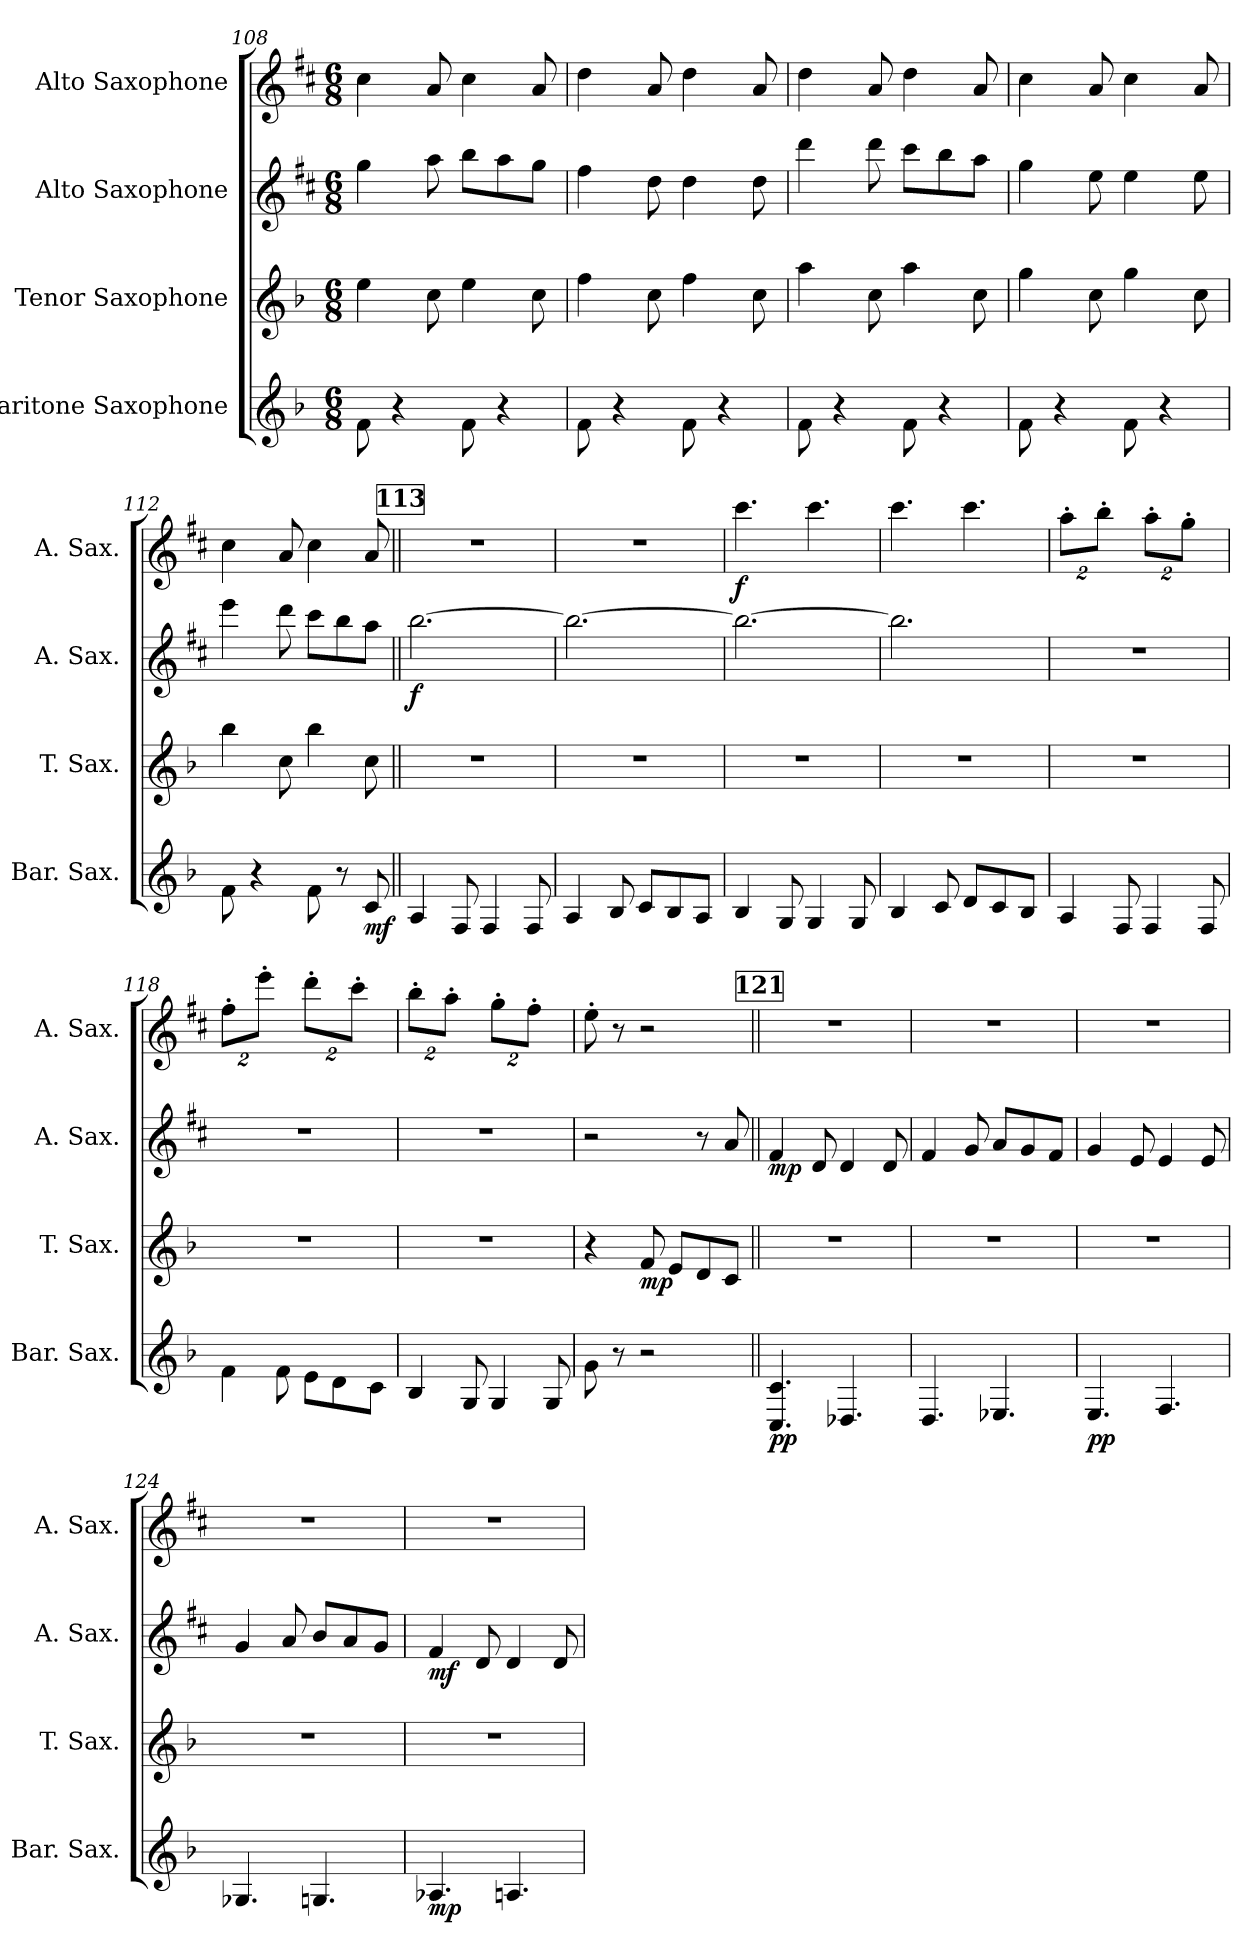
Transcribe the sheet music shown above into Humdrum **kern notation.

**kern	**dynam	**kern	**dynam	**kern	**dynam	**kern	**dynam
*part4	*part4	*part3	*part3	*part2	*part2	*part1	*part1
*staff4	*staff4	*staff3	*staff3	*staff2	*staff2	*staff1	*staff1
*I"Baritone Saxophone	*	*I"Tenor Saxophone	*	*I"Alto Saxophone	*	*I"Alto Saxophone	*
*I'Bar. Sax.	*	*I'T. Sax.	*	*I'A. Sax.	*	*I'A. Sax.	*
*clefG2	*	*clefG2	*	*clefG2	*	*clefG2	*
*ITrd12c21	*	*ITrd8c14	*	*ITrd5c9	*	*ITrd5c9	*
*k[b-]	*	*k[b-]	*	*k[b-]	*	*k[b-]	*
*M6/8	*	*M6/8	*	*M6/8	*	*M6/8	*
=108	=108	=108	=108	=108	=108	=108	=108
8F\	.	4e\	.	4b-\	.	4e\	.
4r	.	.	.	.	.	.	.
.	.	8c\	.	8cc\	.	8c/	.
8F\	.	4e\	.	8dd\L	.	4e\	.
4r	.	.	.	8cc\	.	.	.
.	.	8c\	.	8b-\J	.	8c/	.
=109	=109	=109	=109	=109	=109	=109	=109
8F\	.	4f\	.	4a\	.	4f\	.
4r	.	.	.	.	.	.	.
.	.	8c\	.	8f\	.	8c/	.
8F\	.	4f\	.	4f\	.	4f\	.
4r	.	.	.	.	.	.	.
.	.	8c\	.	8f\	.	8c/	.
=110	=110	=110	=110	=110	=110	=110	=110
8F\	.	4a\	.	4ff\	.	4f\	.
4r	.	.	.	.	.	.	.
.	.	8c\	.	8ff\	.	8c/	.
8F\	.	4a\	.	8ee\L	.	4f\	.
4r	.	.	.	8dd\	.	.	.
.	.	8c\	.	8cc\J	.	8c/	.
=111	=111	=111	=111	=111	=111	=111	=111
8F\	.	4g\	.	4b-\	.	4e\	.
4r	.	.	.	.	.	.	.
.	.	8c\	.	8g\	.	8c/	.
8F\	.	4g\	.	4g\	.	4e\	.
4r	.	.	.	.	.	.	.
.	.	8c\	.	8g\	.	8c/	.
!!LO:LB:g=z
=112	=112	=112	=112	=112	=112	=112	=112
8F\	.	4b-\	.	4gg\	.	4e\	.
4r	.	.	.	.	.	.	.
.	.	8c\	.	8ff\	.	8c/	.
8F\	.	4b-\	.	8ee\L	.	4e\	.
8r	.	.	.	8dd\	.	.	.
!	!LO:DY:b	!	!	!	!	!	!
8C/	mf	8c\	.	8cc\J	.	8c/	.
!!LO:REH:place=s1:a:B:fs=14:t=113
=113||	=113||	=113||	=113||	=113||	=113||	=113||	=113||
!	!	!	!	!	!LO:DY:b	!	!
4AA/	.	2.r	.	[2.dd\	f	2.r	.
8FF/	.	.	.	.	.	.	.
4FF/	.	.	.	.	.	.	.
8FF/	.	.	.	.	.	.	.
=114	=114	=114	=114	=114	=114	=114	=114
4AA/	.	2.r	.	2.dd\_	.	2.r	.
8BB-/	.	.	.	.	.	.	.
8C/L	.	.	.	.	.	.	.
8BB-/	.	.	.	.	.	.	.
8AA/J	.	.	.	.	.	.	.
=115	=115	=115	=115	=115	=115	=115	=115
!	!	!	!	!	!	!	!LO:DY:b
4BB-/	.	2.r	.	2.dd\_	.	4.ee\	f
8GG/	.	.	.	.	.	.	.
4GG/	.	.	.	.	.	4.ee\	.
8GG/	.	.	.	.	.	.	.
=116	=116	=116	=116	=116	=116	=116	=116
4BB-/	.	2.r	.	2.dd\]	.	4.ee\	.
8C/	.	.	.	.	.	.	.
8D/L	.	.	.	.	.	4.ee\	.
8C/	.	.	.	.	.	.	.
8BB-/J	.	.	.	.	.	.	.
=117	=117	=117	=117	=117	=117	=117	=117
*	*	*	*	*	*	*Xbrackettup	*
4AA/	.	2.r	.	2.r	.	16%3cc'\L	.
.	.	.	.	.	.	16%3dd'\J	.
8FF/	.	.	.	.	.	.	.
4FF/	.	.	.	.	.	16%3cc'\L	.
.	.	.	.	.	.	16%3b-'\J	.
8FF/	.	.	.	.	.	.	.
!!LO:LB:g=z
=118	=118	=118	=118	=118	=118	=118	=118
4F\	.	2.r	.	2.r	.	16%3a'\L	.
.	.	.	.	.	.	16%3gg'\J	.
8F\	.	.	.	.	.	.	.
8E\L	.	.	.	.	.	16%3ff'\L	.
8D\	.	.	.	.	.	.	.
.	.	.	.	.	.	16%3ee'\J	.
8C\J	.	.	.	.	.	.	.
=119	=119	=119	=119	=119	=119	=119	=119
4BB-/	.	2.r	.	2.r	.	16%3dd'\L	.
.	.	.	.	.	.	16%3cc'\J	.
8GG/	.	.	.	.	.	.	.
4GG/	.	.	.	.	.	16%3b-'\L	.
.	.	.	.	.	.	16%3a'\J	.
8GG/	.	.	.	.	.	.	.
=120	=120	=120	=120	=120	=120	=120	=120
8G\	.	4r	.	2r	.	8g'\	.
8r	.	.	.	.	.	8r	.
!	!	!	!LO:DY:b	!	!	!	!
2r	.	8F/	mp	.	.	2r	.
.	.	8E/L	.	.	.	.	.
.	.	8D/	.	8r	.	.	.
.	.	8C/J	.	8c/	.	.	.
!!LO:REH:place=s1:a:B:fs=14:t=121
=121||	=121||	=121||	=121||	=121||	=121||	=121||	=121||
!	!LO:DY:b	!	!	!	!LO:DY:b	!	!
4.CC/ 4.C/	pp	2.r	.	4A/	mp	2.r	.
.	.	.	.	8F/	.	.	.
4.DD-X/	.	.	.	4F/	.	.	.
.	.	.	.	8F/	.	.	.
=122	=122	=122	=122	=122	=122	=122	=122
4.DD/	.	2.r	.	4A/	.	2.r	.
.	.	.	.	8B-/	.	.	.
4.EE-X/	.	.	.	8c/L	.	.	.
.	.	.	.	8B-/	.	.	.
.	.	.	.	8A/J	.	.	.
=123	=123	=123	=123	=123	=123	=123	=123
!	!LO:DY:b	!	!	!	!	!	!
!	!LO:DY:n=1:b	!	!	!	!	!	!
4.EE/	p p	2.r	.	4B-/	.	2.r	.
.	.	.	.	8G/	.	.	.
4.FF/	.	.	.	4G/	.	.	.
.	.	.	.	8G/	.	.	.
!!LO:PB:g=z
=124	=124	=124	=124	=124	=124	=124	=124
4.GG-X/	.	2.r	.	4B-/	.	2.r	.
.	.	.	.	8c/	.	.	.
4.GGn/	.	.	.	8d/L	.	.	.
.	.	.	.	8c/	.	.	.
.	.	.	.	8B-/J	.	.	.
=125	=125	=125	=125	=125	=125	=125	=125
!	!LO:DY:b	!	!	!	!LO:DY:b	!	!
4.AA-X/	mp	2.r	.	4A/	mf	2.r	.
.	.	.	.	8F/	.	.	.
4.AAn/	.	.	.	4F/	.	.	.
.	.	.	.	8F/	.	.	.
=	=	=	=	=	=	=	=
*-	*-	*-	*-	*-	*-	*-	*-
